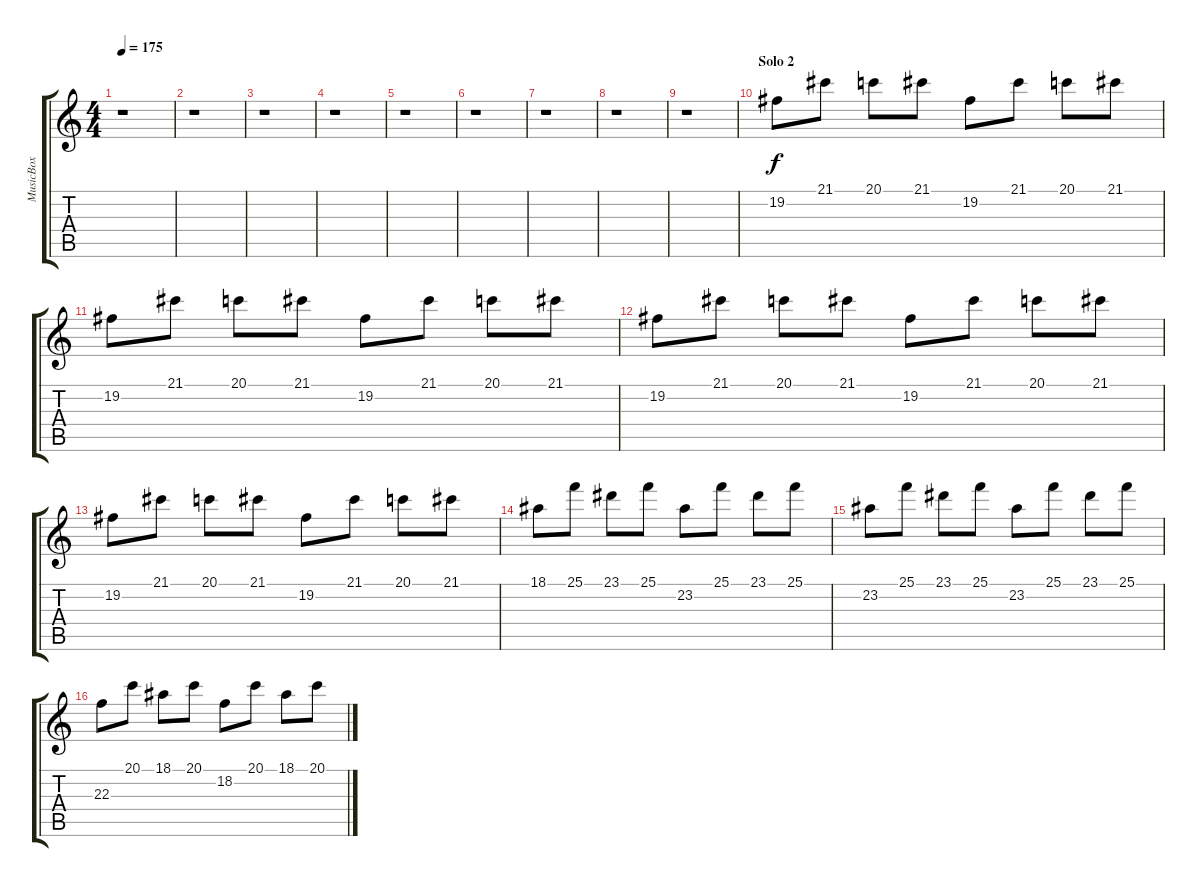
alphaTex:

\track ("MusicBox" "MusicBox") {instrument musicbox}
\staff {score tabs}
\tuning (E4 B3 G3 D3 A2 E2) {hide}
\ts (4 4)
\tempo 175
\clef g2
\ks c
r.1{dy f} |
r.1 |
r.1 |
r.1 |
r.1 |
r.1 |
r.1 |
r.1 |
r.1 |
\section ("" "Solo 2")
19.2.8 21.1.8 20.1.8 21.1.8 19.2.8 21.1.8 20.1.8 21.1.8 |
19.2.8 21.1.8 20.1.8 21.1.8 19.2.8 21.1.8 20.1.8 21.1.8 |
19.2.8 21.1.8 20.1.8 21.1.8 19.2.8 21.1.8 20.1.8 21.1.8 |
19.2.8 21.1.8 20.1.8 21.1.8 19.2.8 21.1.8 20.1.8 21.1.8 |
18.1.8 25.1.8 23.1.8 25.1.8 23.2.8 25.1.8 23.1.8 25.1.8 |
23.2.8 25.1.8 23.1.8 25.1.8 23.2.8 25.1.8 23.1.8 25.1.8 |
22.3.8 20.1.8 18.1.8 20.1.8 18.2.8 20.1.8 18.1.8 20.1.8
